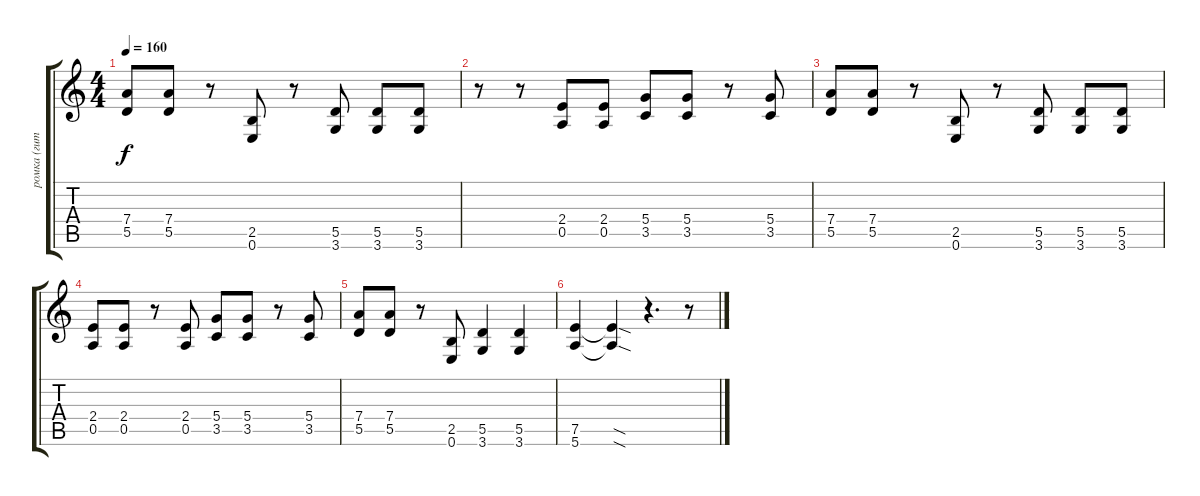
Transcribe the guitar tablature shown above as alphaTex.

\track ("ромка (гитара)" "ромка (гит") {instrument distortionguitar}
\staff {score tabs}
\tuning (E4 B3 G3 D3 A2 E2) {hide}
\ts (4 4)
\tempo 160
\clef g2
\ks c
(7.4 5.5).8{dy f} (7.4 5.5).8 r.8 (2.5 0.6).8 r.8 (5.5 3.6).8 (5.5 3.6).8 (5.5 3.6).8 |
r.8 r.8 (2.4 0.5).8 (2.4 0.5).8 (5.4 3.5).8 (5.4 3.5).8 r.8 (5.4 3.5).8 |
(7.4 5.5).8 (7.4 5.5).8 r.8 (2.5 0.6).8 r.8 (5.5 3.6).8 (5.5 3.6).8 (5.5 3.6).8 |
(2.4 0.5).8 (2.4 0.5).8 r.8 (2.4 0.5).8 (5.4 3.5).8 (5.4 3.5).8 r.8 (5.4 3.5).8 |
(7.4 5.5).8 (7.4 5.5).8 r.8 (2.5 0.6).8 (5.5 3.6).4 (5.5 3.6).4 |
(7.5 5.6).4 (7.5{sod t} 5.6{sod t}).4 r.4{d} r.8
